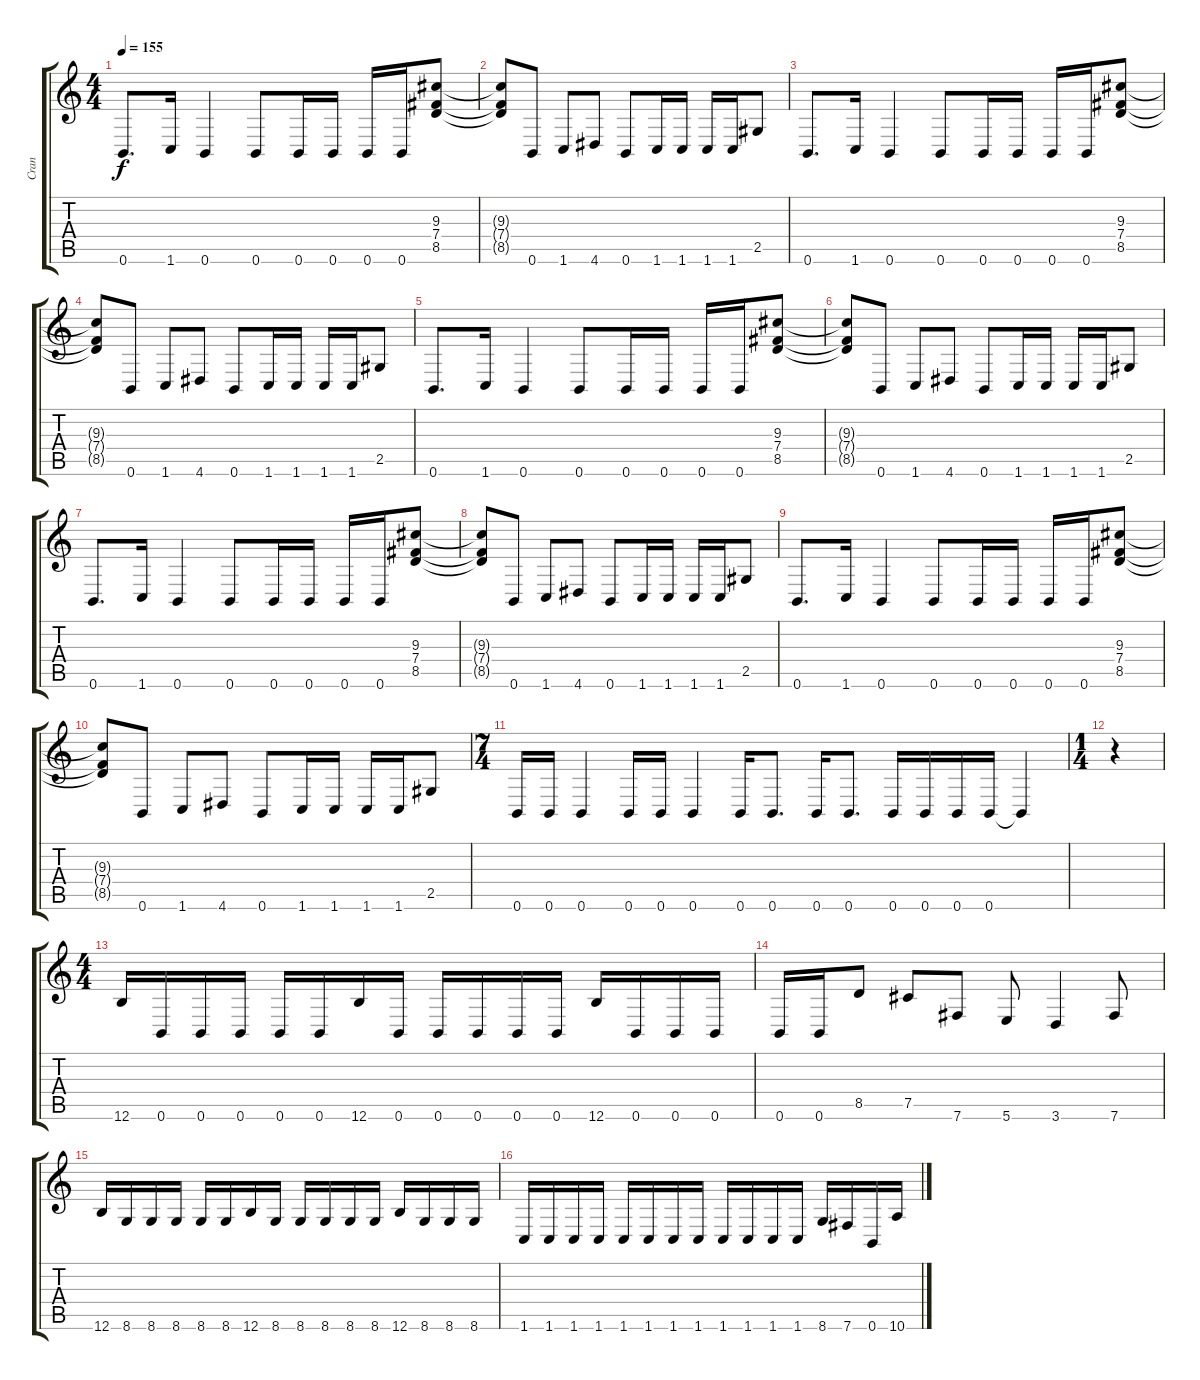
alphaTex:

\track ("Cran" "Cran") {instrument distortionguitar}
\staff {score tabs}
\tuning (Db4 Ab3 E3 B2 Gb2 B1) {hide}
\ts (4 4)
\tempo 155
\clef g2
\ks c
0.6.8{d dy f} 1.6.16 0.6.4 0.6.8 0.6.16 0.6.16 0.6.16 0.6.16 (9.3 7.4 8.5).8 |
(9.3{t} 7.4{t} 8.5{t}).8 0.6.8 1.6.8 4.6.8 0.6.8 1.6.16 1.6.16 1.6.16 1.6.16 2.5.8 |
0.6.8{d} 1.6.16 0.6.4 0.6.8 0.6.16 0.6.16 0.6.16 0.6.16 (9.3 7.4 8.5).8 |
(9.3{t} 7.4{t} 8.5{t}).8 0.6.8 1.6.8 4.6.8 0.6.8 1.6.16 1.6.16 1.6.16 1.6.16 2.5.8 |
0.6.8{d} 1.6.16 0.6.4 0.6.8 0.6.16 0.6.16 0.6.16 0.6.16 (9.3 7.4 8.5).8 |
(9.3{t} 7.4{t} 8.5{t}).8 0.6.8 1.6.8 4.6.8 0.6.8 1.6.16 1.6.16 1.6.16 1.6.16 2.5.8 |
0.6.8{d} 1.6.16 0.6.4 0.6.8 0.6.16 0.6.16 0.6.16 0.6.16 (9.3 7.4 8.5).8 |
(9.3{t} 7.4{t} 8.5{t}).8 0.6.8 1.6.8 4.6.8 0.6.8 1.6.16 1.6.16 1.6.16 1.6.16 2.5.8 |
0.6.8{d} 1.6.16 0.6.4 0.6.8 0.6.16 0.6.16 0.6.16 0.6.16 (9.3 7.4 8.5).8 |
(9.3{t} 7.4{t} 8.5{t}).8 0.6.8 1.6.8 4.6.8 0.6.8 1.6.16 1.6.16 1.6.16 1.6.16 2.5.8 |
\ts (7 4)
0.6.16 0.6.16 0.6.4 0.6.16 0.6.16 0.6.4 0.6.16 0.6.8{d} 0.6.16 0.6.8{d} 0.6.16 0.6.16 0.6.16 0.6.16 0.6{t}.4 |
\ts (1 4)
r.4 |
\ts (4 4)
12.6.16 0.6.16 0.6.16 0.6.16 0.6.16 0.6.16 12.6.16 0.6.16 0.6.16 0.6.16 0.6.16 0.6.16 12.6.16 0.6.16 0.6.16 0.6.16 |
0.6.16 0.6.16 8.5.8 7.5.8 7.6.8 5.6.8 3.6.4 7.6.8 |
12.6.16 8.6.16 8.6.16 8.6.16 8.6.16 8.6.16 12.6.16 8.6.16 8.6.16 8.6.16 8.6.16 8.6.16 12.6.16 8.6.16 8.6.16 8.6.16 |
1.6.16 1.6.16 1.6.16 1.6.16 1.6.16 1.6.16 1.6.16 1.6.16 1.6.16 1.6.16 1.6.16 1.6.16 8.6.16 7.6.16 0.6.16 10.6.16
